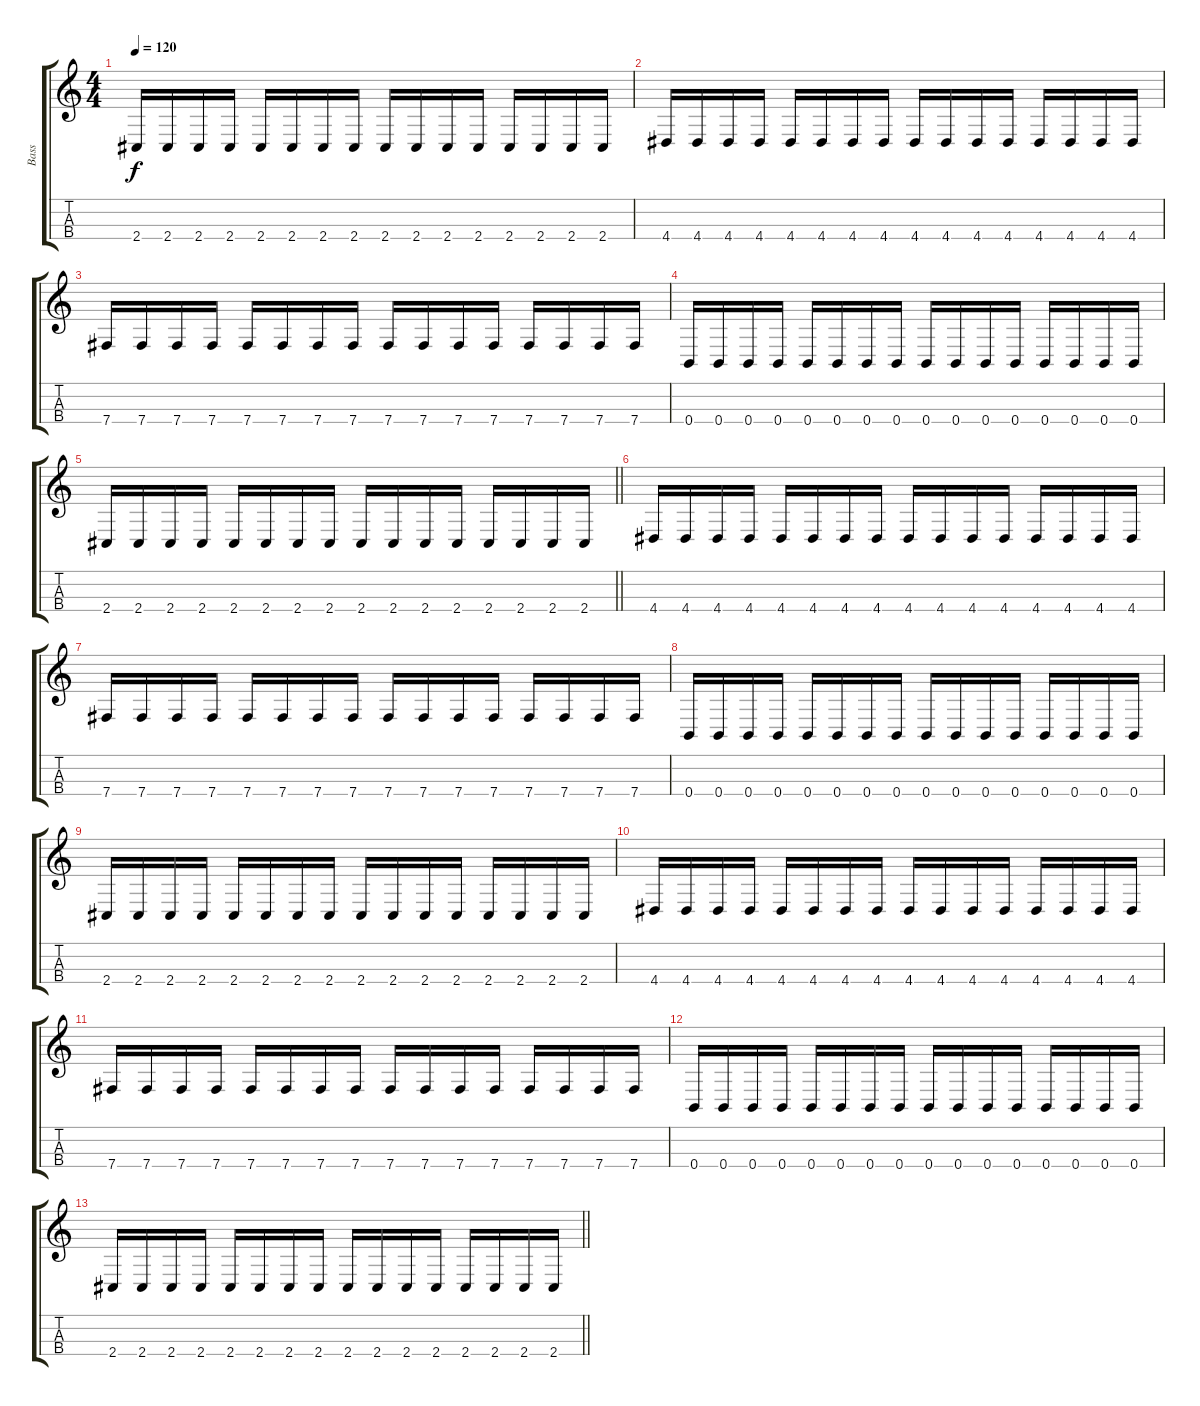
\track ("Bass" "Bass") {instrument electricbasspick}
\staff {score tabs}
\tuning (D3 A2 E2 B1) {hide}
\ts (4 4)
\tempo 120
\clef g2
\ks c
2.4.16{dy f} 2.4.16 2.4.16 2.4.16 2.4.16 2.4.16 2.4.16 2.4.16 2.4.16 2.4.16 2.4.16 2.4.16 2.4.16 2.4.16 2.4.16 2.4.16 |
4.4.16 4.4.16 4.4.16 4.4.16 4.4.16 4.4.16 4.4.16 4.4.16 4.4.16 4.4.16 4.4.16 4.4.16 4.4.16 4.4.16 4.4.16 4.4.16 |
7.4.16 7.4.16 7.4.16 7.4.16 7.4.16 7.4.16 7.4.16 7.4.16 7.4.16 7.4.16 7.4.16 7.4.16 7.4.16 7.4.16 7.4.16 7.4.16 |
0.4.16 0.4.16 0.4.16 0.4.16 0.4.16 0.4.16 0.4.16 0.4.16 0.4.16 0.4.16 0.4.16 0.4.16 0.4.16 0.4.16 0.4.16 0.4.16 |
\barLineRight lightlight
2.4.16 2.4.16 2.4.16 2.4.16 2.4.16 2.4.16 2.4.16 2.4.16 2.4.16 2.4.16 2.4.16 2.4.16 2.4.16 2.4.16 2.4.16 2.4.16 |
4.4.16 4.4.16 4.4.16 4.4.16 4.4.16 4.4.16 4.4.16 4.4.16 4.4.16 4.4.16 4.4.16 4.4.16 4.4.16 4.4.16 4.4.16 4.4.16 |
7.4.16 7.4.16 7.4.16 7.4.16 7.4.16 7.4.16 7.4.16 7.4.16 7.4.16 7.4.16 7.4.16 7.4.16 7.4.16 7.4.16 7.4.16 7.4.16 |
0.4.16 0.4.16 0.4.16 0.4.16 0.4.16 0.4.16 0.4.16 0.4.16 0.4.16 0.4.16 0.4.16 0.4.16 0.4.16 0.4.16 0.4.16 0.4.16 |
2.4.16 2.4.16 2.4.16 2.4.16 2.4.16 2.4.16 2.4.16 2.4.16 2.4.16 2.4.16 2.4.16 2.4.16 2.4.16 2.4.16 2.4.16 2.4.16 |
4.4.16 4.4.16 4.4.16 4.4.16 4.4.16 4.4.16 4.4.16 4.4.16 4.4.16 4.4.16 4.4.16 4.4.16 4.4.16 4.4.16 4.4.16 4.4.16 |
7.4.16 7.4.16 7.4.16 7.4.16 7.4.16 7.4.16 7.4.16 7.4.16 7.4.16 7.4.16 7.4.16 7.4.16 7.4.16 7.4.16 7.4.16 7.4.16 |
0.4.16 0.4.16 0.4.16 0.4.16 0.4.16 0.4.16 0.4.16 0.4.16 0.4.16 0.4.16 0.4.16 0.4.16 0.4.16 0.4.16 0.4.16 0.4.16 |
\barLineRight lightlight
2.4.16 2.4.16 2.4.16 2.4.16 2.4.16 2.4.16 2.4.16 2.4.16 2.4.16 2.4.16 2.4.16 2.4.16 2.4.16 2.4.16 2.4.16 2.4.16
